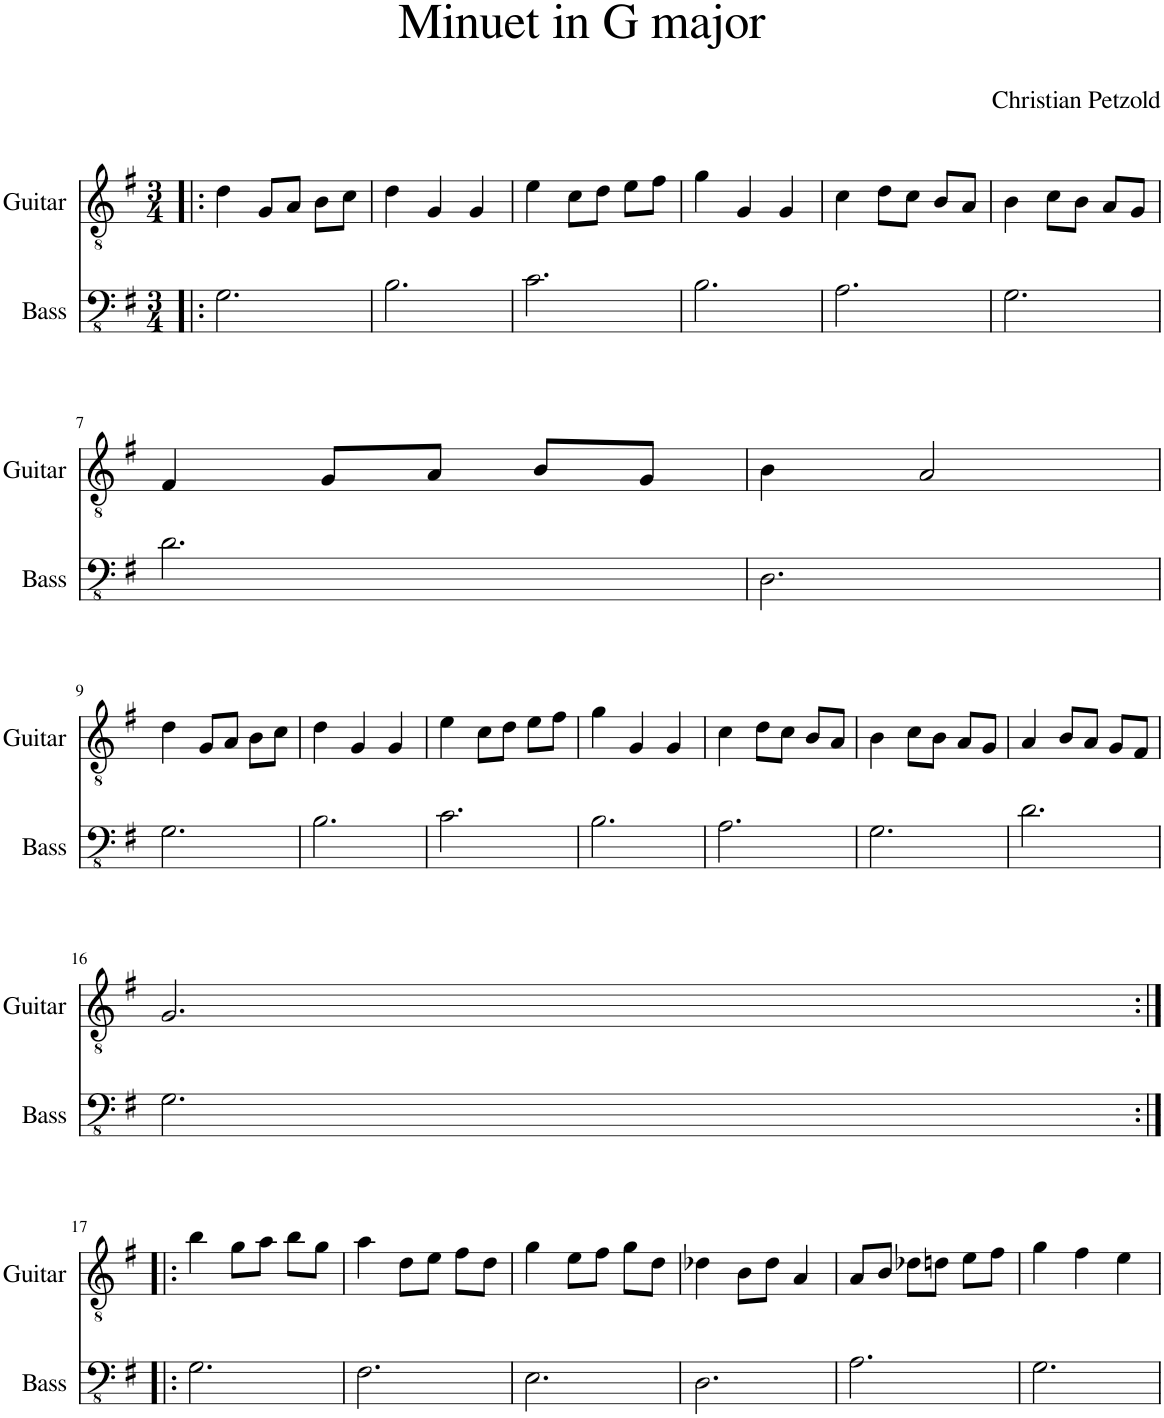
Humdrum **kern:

**kern	**kern
*part2	*part1
*staff2	*staff1
*I"Bass	*I"Guitar
*I'Bass	*I'Guitar
*clefFv4	*clefGv2
*k[f#]	*k[f#]
*M3/4	*M3/4
=1!|:	=1!|:
2.GG\	4d\
.	8G/L
.	8A/J
.	8B\L
.	8c\J
=2	=2
2.BB\	4d\
.	4G/
.	4G/
=3	=3
2.C\	4e\
.	8c\L
.	8d\J
.	8e\L
.	8f#\J
=4	=4
2.BB\	4g\
.	4G/
.	4G/
=5	=5
2.AA\	4c\
.	8d\L
.	8c\J
.	8B/L
.	8A/J
=6	=6
2.GG\	4B\
.	8c\L
.	8B\J
.	8A/L
.	8G/J
!!LO:LB:g=z
=7	=7
2.D\	4F#/
.	8G/L
.	8A/J
.	8B/L
.	8G/J
=8	=8
2.DD\	4B\
.	2A/
!!LO:LB:g=z
=9	=9
2.GG\	4d\
.	8G/L
.	8A/J
.	8B\L
.	8c\J
=10	=10
2.BB\	4d\
.	4G/
.	4G/
=11	=11
2.C\	4e\
.	8c\L
.	8d\J
.	8e\L
.	8f#\J
=12	=12
2.BB\	4g\
.	4G/
.	4G/
=13	=13
2.AA\	4c\
.	8d\L
.	8c\J
.	8B/L
.	8A/J
=14	=14
2.GG\	4B\
.	8c\L
.	8B\J
.	8A/L
.	8G/J
=15	=15
2.D\	4A/
.	8B/L
.	8A/J
.	8G/L
.	8F#/J
!!LO:LB:g=z
=16	=16
2.GG\	2.G/
!!LO:LB:g=z
=17:|!|:	=17:|!|:
2.GG\	4b\
.	8g\L
.	8a\J
.	8b\L
.	8g\J
=18	=18
2.FF#\	4a\
.	8d\L
.	8e\J
.	8f#\L
.	8d\J
=19	=19
2.EE\	4g\
.	8e\L
.	8f#\J
.	8g\L
.	8d\J
=20	=20
2.DD\	4d-X\
.	8B\L
.	8d-\J
.	4A/
=21	=21
2.AA\	8A/L
.	8B/J
.	8d-X\L
.	8dn\J
.	8e\L
.	8f#\J
=22	=22
2.GG\	4g\
.	4f#\
.	4e\
=	=
*-	*-
